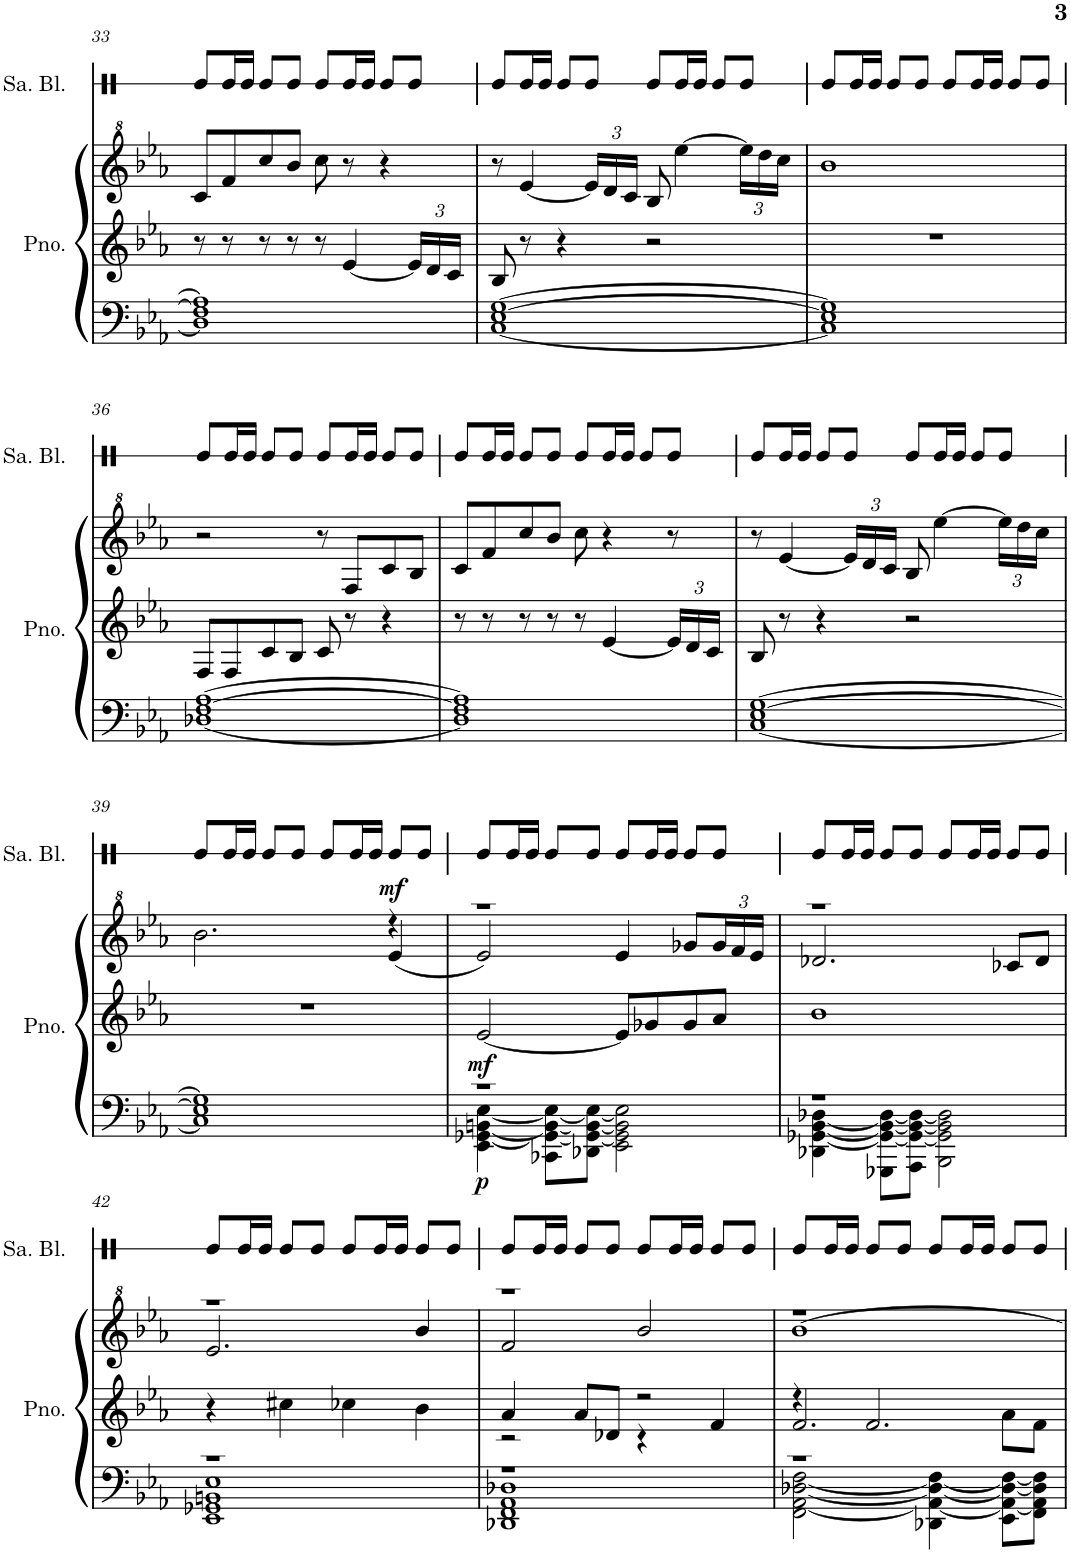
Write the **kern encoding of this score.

**kern	**kern	**kern	**dynam	**kern
*part2	*part2	*part2	*part2	*part1
*staff4	*staff3	*staff2	*staff2/3/4	*staff1
*I"钢琴	*	*	*	*I"沙锤块
!!LO:PB:g=z
*clefF4	*clefG2	*clefG^2	*	*clefX
*k[b-e-a-]	*k[b-e-a-]	*k[b-e-a-]	*	*k[]
*M4/4	*M4/4	*M4/4	*	*M4/4
=33	=33	=33	=33	=33
1D-] 1F] 1A-]	8r	8cc/L	.	8Re/L
.	8r	8ff/	.	16Re/L
.	.	.	.	16Re/JJ
.	8r	8ccc/	.	8Re/L
.	8r	8bb-/J	.	8Re/J
.	8r	8ccc\	.	8Re/L
.	[4e-/	8r	.	16Re/L
.	.	.	.	16Re/JJ
.	.	4r	.	8Re/L
*	*Xbrackettup	*	*	*
.	24e-/LL]	.	.	8Re/J
.	24d/	.	.	.
.	24c/JJ	.	.	.
=34	=34	=34	=34	=34
[1C [1E- [1G	8B-/	8r	.	8Re/L
.	8r	[4ee-/	.	16Re/L
.	.	.	.	16Re/JJ
.	4r	.	.	8Re/L
*	*	*Xbrackettup	*	*
.	.	24ee-/LL]	.	8Re/J
.	.	24dd/	.	.
.	.	24cc/JJ	.	.
.	2r	8b-/	.	8Re/L
.	.	[4eee-\	.	16Re/L
.	.	.	.	16Re/JJ
.	.	.	.	8Re/L
.	.	24eee-\LL]	.	8Re/J
.	.	24ddd\	.	.
.	.	24ccc\JJ	.	.
=35	=35	=35	=35	=35
1C] 1E-] 1G]	1r	1bb-	.	8Re/L
.	.	.	.	16Re/L
.	.	.	.	16Re/JJ
.	.	.	.	8Re/L
.	.	.	.	8Re/J
.	.	.	.	8Re/L
.	.	.	.	16Re/L
.	.	.	.	16Re/JJ
.	.	.	.	8Re/L
.	.	.	.	8Re/J
!!LO:LB:g=z
=36	=36	=36	=36	=36
[1D-X [1F [1A-	8F/L	2r	.	8Re/L
.	8F/	.	.	16Re/L
.	.	.	.	16Re/JJ
.	8c/	.	.	8Re/L
.	8B-/J	.	.	8Re/J
.	8c/	8r	.	8Re/L
.	8r	8f/L	.	16Re/L
.	.	.	.	16Re/JJ
.	4r	8cc/	.	8Re/L
.	.	8b-/J	.	8Re/J
=37	=37	=37	=37	=37
1D-] 1F] 1A-]	8r	8cc/L	.	8Re/L
.	8r	8ff/	.	16Re/L
.	.	.	.	16Re/JJ
.	8r	8ccc/	.	8Re/L
.	8r	8bb-/J	.	8Re/J
.	8r	8ccc\	.	8Re/L
.	[4e-/	4r	.	16Re/L
.	.	.	.	16Re/JJ
.	.	.	.	8Re/L
.	24e-/LL]	8r	.	8Re/J
.	24d/	.	.	.
.	24c/JJ	.	.	.
=38	=38	=38	=38	=38
[1C [1E- [1G	8B-/	8r	.	8Re/L
.	8r	[4ee-/	.	16Re/L
.	.	.	.	16Re/JJ
.	4r	.	.	8Re/L
.	.	24ee-/LL]	.	8Re/J
.	.	24dd/	.	.
.	.	24cc/JJ	.	.
.	2r	8b-/	.	8Re/L
.	.	[4eee-\	.	16Re/L
.	.	.	.	16Re/JJ
.	.	.	.	8Re/L
.	.	24eee-\LL]	.	8Re/J
.	.	24ddd\	.	.
.	.	24ccc\JJ	.	.
!!LO:LB:g=z
=39	=39	=39	=39	=39
*	*	*^	*	*
1C] 1E-] 1G]	1r	2.bb-\	2.ryy	.	8Re/L
.	.	.	.	.	16Re/L
.	.	.	.	.	16Re/JJ
.	.	.	.	.	8Re/L
.	.	.	.	.	8Re/J
.	.	.	.	.	8Re/L
.	.	.	.	.	16Re/L
.	.	.	.	.	16Re/JJ
!	!	!	!	!LO:DY:a	!
.	.	4r	(4ee-/	mf	8Re/L
.	.	.	.	.	8Re/J
=40	=40	=40	=40	=40	=40
*^	*	*	*	*	*
!	!	!	!	!	!LO:DY:b=3	!
!	!	!	!	!	!LO:DY:n=1:b=2	!
4EE-\ [4GG-X\ [4BBn\ [4E-\	1r	[2e-/	1r	2ee-/)	p mf	8Re/L
.	.	.	.	.	.	16Re/L
.	.	.	.	.	.	16Re/JJ
8CC-X\ 8GG-\_ 8BB\_ 8E-\_L	.	.	.	.	.	8Re/L
8DD-X\ 8GG-\_ 8BB\_ 8E-\_J	.	.	.	.	.	8Re/J
2EE-\ 2GG-\] 2BB\] 2E-\]	.	8e-/L]	.	4ee-/	.	8Re/L
.	.	8g-X/	.	.	.	16Re/L
.	.	.	.	.	.	16Re/JJ
.	.	8g-/	.	8gg-X/L	.	8Re/L
.	.	8a-/J	.	24gg-/L	.	8Re/J
.	.	.	.	24ff/	.	.
.	.	.	.	24ee-/JJ	.	.
=41	=41	=41	=41	=41	=41	=41
4DD-X\ [4GG-X\ [4BB-\ [4D-X\	1r	1b-	1r	2.dd-X/	.	8Re/L
.	.	.	.	.	.	16Re/L
.	.	.	.	.	.	16Re/JJ
8GGG-X\ 8GG-\_ 8BB-\_ 8D-\_L	.	.	.	.	.	8Re/L
8AAA-\ 8GG-\_ 8BB-\_ 8D-\_J	.	.	.	.	.	8Re/J
2BBB-\ 2GG-\] 2BB-\] 2D-\]	.	.	.	.	.	8Re/L
.	.	.	.	.	.	16Re/L
.	.	.	.	.	.	16Re/JJ
.	.	.	.	8cc-X/L	.	8Re/L
.	.	.	.	8dd-/J	.	8Re/J
!!LO:LB:g=z
=42	=42	=42	=42	=42	=42	=42
1EE- 1GG-X 1BBn 1E-	1r	4r	1r	2.ee-/	.	8Re/L
.	.	.	.	.	.	16Re/L
.	.	.	.	.	.	16Re/JJ
.	.	4cc#X\	.	.	.	8Re/L
.	.	.	.	.	.	8Re/J
.	.	4cc-X\	.	.	.	8Re/L
.	.	.	.	.	.	16Re/L
.	.	.	.	.	.	16Re/JJ
.	.	4b-\	.	4bb-/	.	8Re/L
.	.	.	.	.	.	8Re/J
=43	=43	=43	=43	=43	=43	=43
*	*	*^	*	*	*	*
1DD-X 1FF 1AA- 1D-X	1r	4a-/	2r	1r	2ff/	.	8Re/L
.	.	.	.	.	.	.	16Re/L
.	.	.	.	.	.	.	16Re/JJ
.	.	8a-/L	.	.	.	.	8Re/L
.	.	8d-X/J	.	.	.	.	8Re/J
.	.	2r	4r	.	2bb-/	.	8Re/L
.	.	.	.	.	.	.	16Re/L
.	.	.	.	.	.	.	16Re/JJ
.	.	.	4f/	.	.	.	8Re/L
.	.	.	.	.	.	.	8Re/J
=44	=44	=44	=44	=44	=44	=44	=44
2FF\ [2AA-\ [2D-X\ [2F\	1r	4r	2.f/	1r	[1bb-	.	8Re/L
.	.	.	.	.	.	.	16Re/L
.	.	.	.	.	.	.	16Re/JJ
.	.	2.f/	.	.	.	.	8Re/L
.	.	.	.	.	.	.	8Re/J
4DD-X\ 4AA-\_ 4D-\_ 4F\_	.	.	.	.	.	.	8Re/L
.	.	.	.	.	.	.	16Re/L
.	.	.	.	.	.	.	16Re/JJ
8EE-\ 8AA-\_ 8D-\_ 8F\_L	.	.	8a-\L	.	.	.	8Re/L
8FF\ 8AA-\] 8D-\] 8F\]J	.	.	8f\J	.	.	.	8Re/J
*v	*v	*	*	*	*	*	*
*	*v	*v	*	*	*	*
*	*	*v	*v	*	*
=	=	=	=	=
*-	*-	*-	*-	*-
